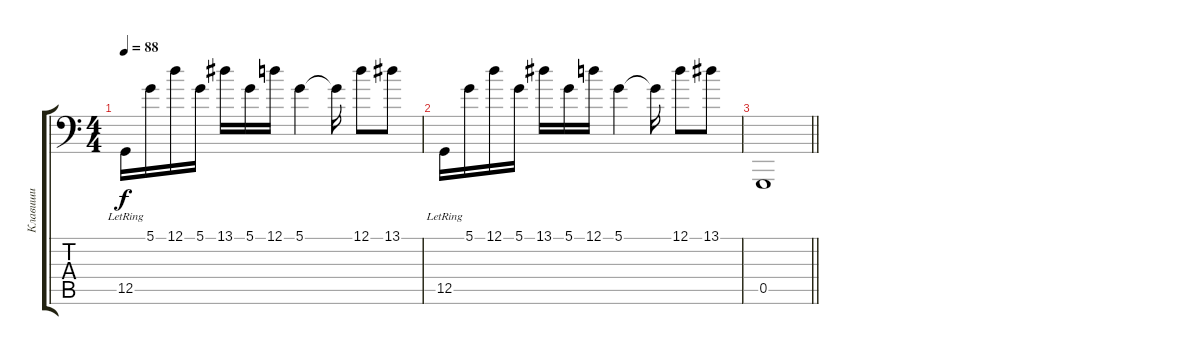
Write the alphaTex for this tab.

\track ("Клавиши" "Клавиши") {instrument acousticgrandpiano}
\staff {score tabs}
\tuning (D4 A3 F3 C3 G1 D1) {hide}
\ts (4 4)
\tempo 88
\clef f4
\ks c
12.5{lr}.16{dy f} 5.1.16 12.1.16 5.1.16 13.1.16 5.1.16 12.1.16 5.1.4 5.1{t}.16 12.1.8 13.1.8 |
12.5{lr}.16 5.1.16 12.1.16 5.1.16 13.1.16 5.1.16 12.1.16 5.1.4 5.1{t}.16 12.1.8 13.1.8 |
\barLineRight lightlight
0.5.1
